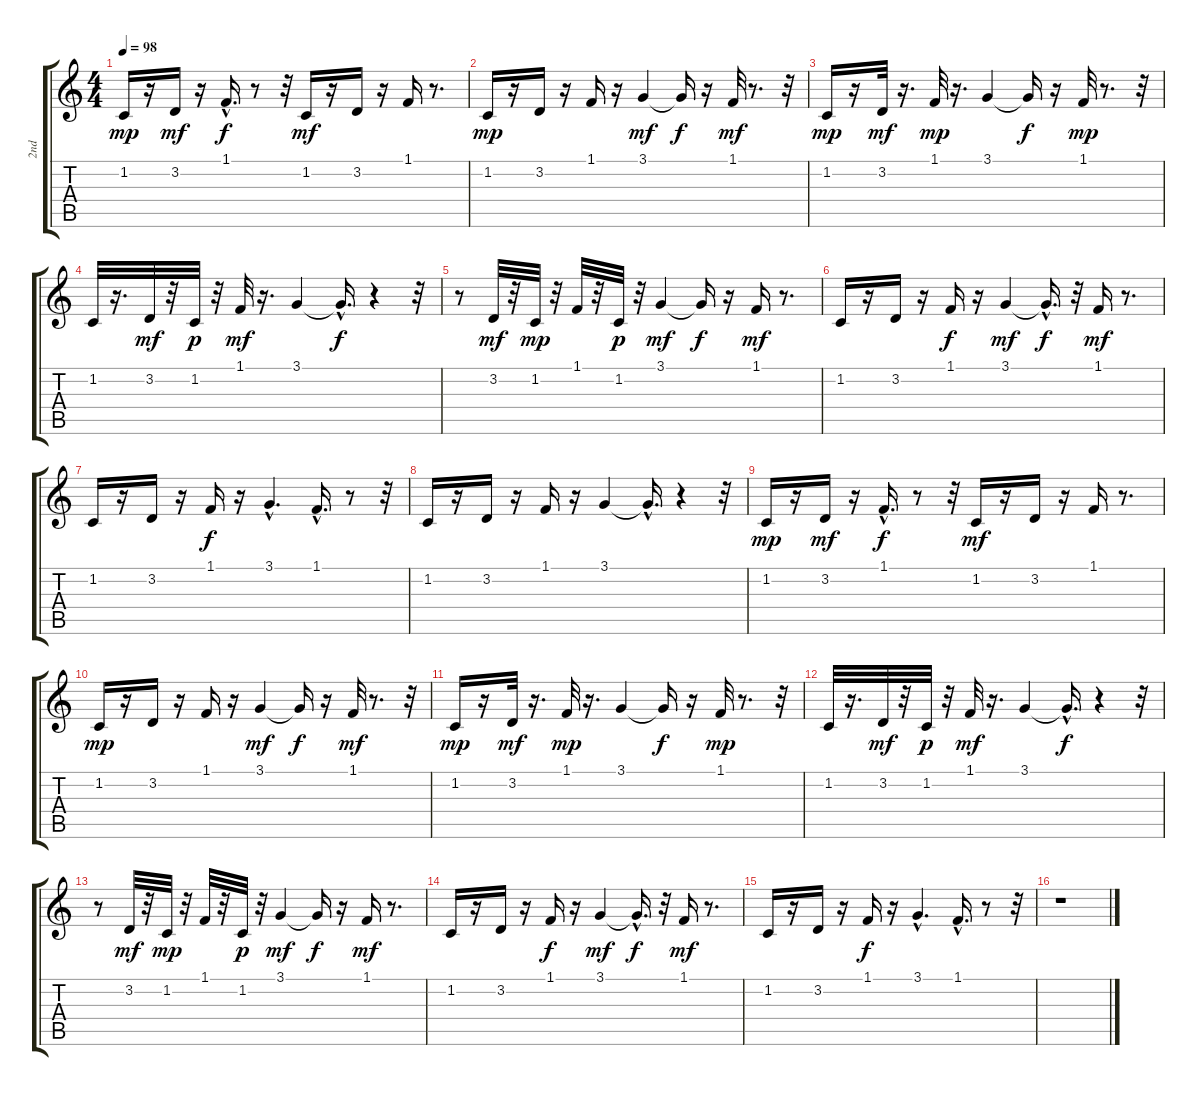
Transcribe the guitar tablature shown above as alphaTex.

\track ("2nd" "2nd") {instrument pad4choir}
\staff {score tabs}
\tuning (E4 B3 G3 D3 A2 E2) {hide}
\ts (4 4)
\tempo 98
\clef g2
\ks c
1.2.16{dy mp} r.16 3.2.16{dy mf} r.16 1.1{hac}.16{d dy f} r.8 r.32 1.2.16{dy mf} r.16 3.2.16 r.16 1.1.16 r.8{d} |
1.2.16{dy mp} r.16 3.2.16 r.16 1.1.16 r.16 3.1.4{dy mf} 3.1{t}.16{dy f} r.16 1.1.32{dy mf} r.8{d} r.32 |
1.2.16{dy mp} r.16 3.2.32{dy mf} r.16{d} 1.1.32{dy mp} r.16{d} 3.1.4 3.1{t}.16{dy f} r.16 1.1.32{dy mp} r.8{d} r.32 |
1.2.32 r.16{d} 3.2.32{dy mf} r.32 1.2.32{dy p} r.32 1.1.32{dy mf} r.16{d} 3.1.4 3.1{hac t}.16{d dy f} r.4 r.32 |
r.8 3.2.32{dy mf} r.32 1.2.32{dy mp} r.32 1.1.32 r.32 1.2.32{dy p} r.32 3.1.4{dy mf} 3.1{t}.16{dy f} r.16 1.1.16{dy mf} r.8{d} |
1.2.16 r.16 3.2.16 r.16 1.1.16{dy f} r.16 3.1.4{dy mf} 3.1{hac t}.16{d dy f} r.32 1.1.16{dy mf} r.8{d} |
1.2.16 r.16 3.2.16 r.16 1.1.16{dy f} r.16 3.1{hac}.4{d} 1.1{hac}.16{d} r.8 r.32 |
1.2.16 r.16 3.2.16 r.16 1.1.16 r.16 3.1.4 3.1{hac t}.16{d} r.4 r.32 |
1.2.16{dy mp} r.16 3.2.16{dy mf} r.16 1.1{hac}.16{d dy f} r.8 r.32 1.2.16{dy mf} r.16 3.2.16 r.16 1.1.16 r.8{d} |
1.2.16{dy mp} r.16 3.2.16 r.16 1.1.16 r.16 3.1.4{dy mf} 3.1{t}.16{dy f} r.16 1.1.32{dy mf} r.8{d} r.32 |
1.2.16{dy mp} r.16 3.2.32{dy mf} r.16{d} 1.1.32{dy mp} r.16{d} 3.1.4 3.1{t}.16{dy f} r.16 1.1.32{dy mp} r.8{d} r.32 |
1.2.32 r.16{d} 3.2.32{dy mf} r.32 1.2.32{dy p} r.32 1.1.32{dy mf} r.16{d} 3.1.4 3.1{hac t}.16{d dy f} r.4 r.32 |
r.8 3.2.32{dy mf} r.32 1.2.32{dy mp} r.32 1.1.32 r.32 1.2.32{dy p} r.32 3.1.4{dy mf} 3.1{t}.16{dy f} r.16 1.1.16{dy mf} r.8{d} |
1.2.16 r.16 3.2.16 r.16 1.1.16{dy f} r.16 3.1.4{dy mf} 3.1{hac t}.16{d dy f} r.32 1.1.16{dy mf} r.8{d} |
1.2.16 r.16 3.2.16 r.16 1.1.16{dy f} r.16 3.1{hac}.4{d} 1.1{hac}.16{d} r.8 r.32 |
r.1
